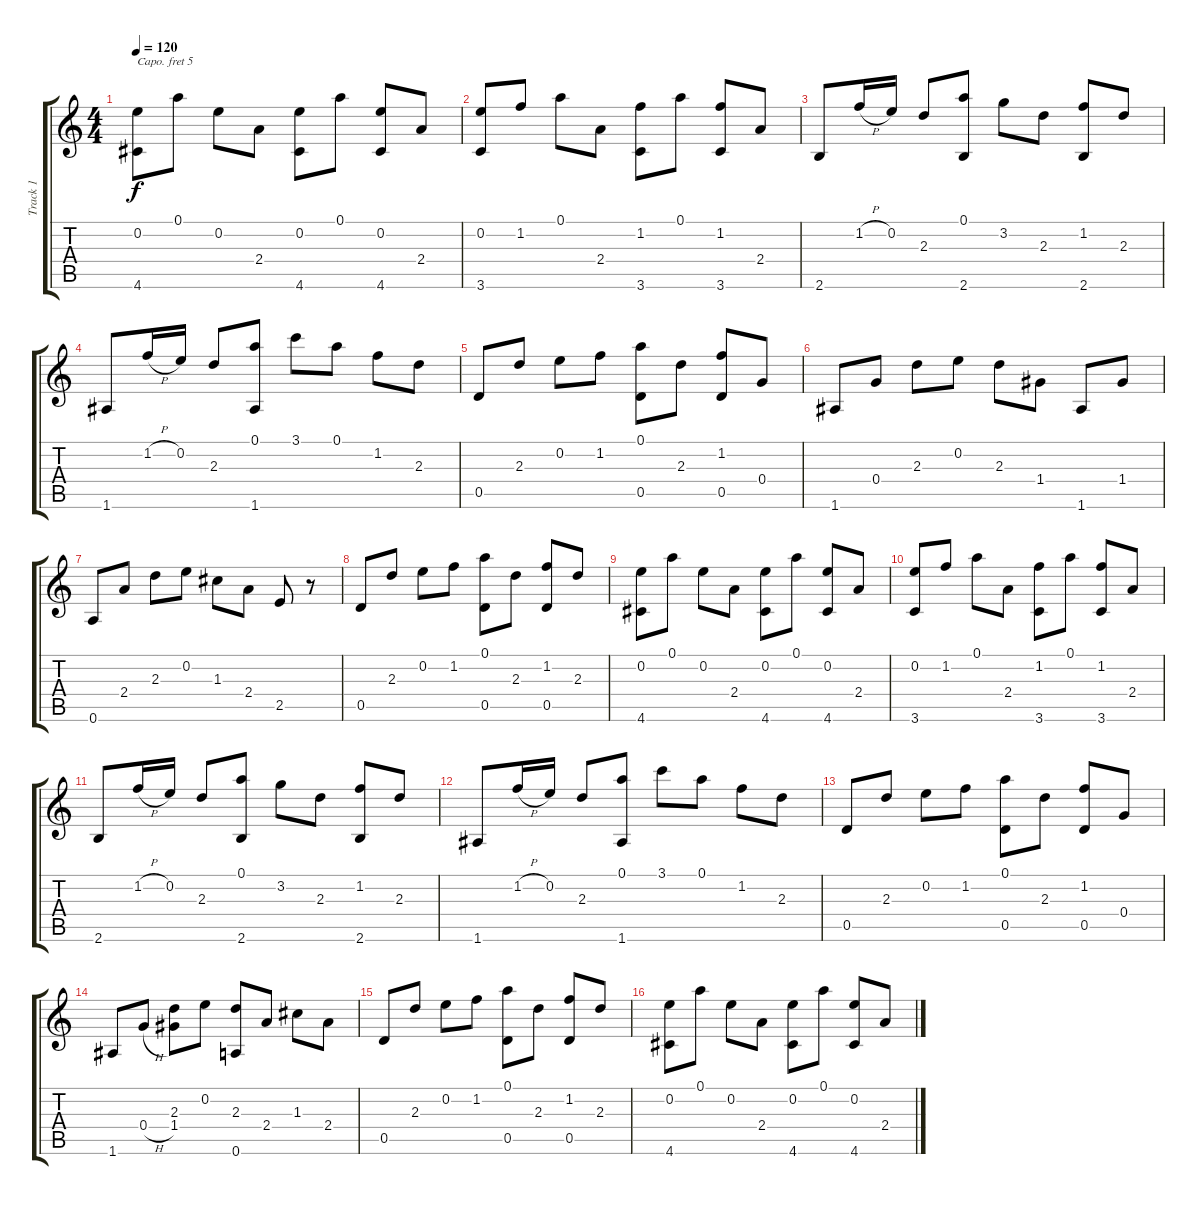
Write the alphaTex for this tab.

\track ("Track 1" "Track 1") {instrument acousticguitarsteel}
\staff {score tabs}
\capo 5
\tuning (E4 B3 G3 D3 A2 E2) {hide}
\ts (4 4)
\tempo 120
\clef g2
\ks c
(0.2 4.6).8{dy f} 0.1.8 0.2.8 2.4.8 (0.2 4.6).8 0.1.8 (0.2 4.6).8 2.4.8 |
(0.2 3.6).8 1.2.8 0.1.8 2.4.8 (1.2 3.6).8 0.1.8 (1.2 3.6).8 2.4.8 |
2.6.8 1.2{h}.16 0.2.16 2.3.8 (0.1 2.6).8 3.2.8 2.3.8 (1.2 2.6).8 2.3.8 |
1.6.8 1.2{h}.16 0.2.16 2.3.8 (0.1 1.6).8 3.1.8 0.1.8 1.2.8 2.3.8 |
0.5.8 2.3.8 0.2.8 1.2.8 (0.1 0.5).8 2.3.8 (1.2 0.5).8 0.4.8 |
1.6.8 0.4.8 2.3.8 0.2.8 2.3.8 1.4.8 1.6.8 1.4.8 |
0.6.8 2.4.8 2.3.8 0.2.8 1.3.8 2.4.8 2.5.8 r.8 |
0.5.8 2.3.8 0.2.8 1.2.8 (0.1 0.5).8 2.3.8 (1.2 0.5).8 2.3.8 |
(0.2 4.6).8 0.1.8 0.2.8 2.4.8 (0.2 4.6).8 0.1.8 (0.2 4.6).8 2.4.8 |
(0.2 3.6).8 1.2.8 0.1.8 2.4.8 (1.2 3.6).8 0.1.8 (1.2 3.6).8 2.4.8 |
2.6.8 1.2{h}.16 0.2.16 2.3.8 (0.1 2.6).8 3.2.8 2.3.8 (1.2 2.6).8 2.3.8 |
1.6.8 1.2{h}.16 0.2.16 2.3.8 (0.1 1.6).8 3.1.8 0.1.8 1.2.8 2.3.8 |
0.5.8 2.3.8 0.2.8 1.2.8 (0.1 0.5).8 2.3.8 (1.2 0.5).8 0.4.8 |
1.6.8 0.4{h}.8 (2.3 1.4).8 0.2.8 (2.3 0.6).8 2.4.8 1.3.8 2.4.8 |
0.5.8 2.3.8 0.2.8 1.2.8 (0.1 0.5).8 2.3.8 (1.2 0.5).8 2.3.8 |
(0.2 4.6).8 0.1.8 0.2.8 2.4.8 (0.2 4.6).8 0.1.8 (0.2 4.6).8 2.4.8
